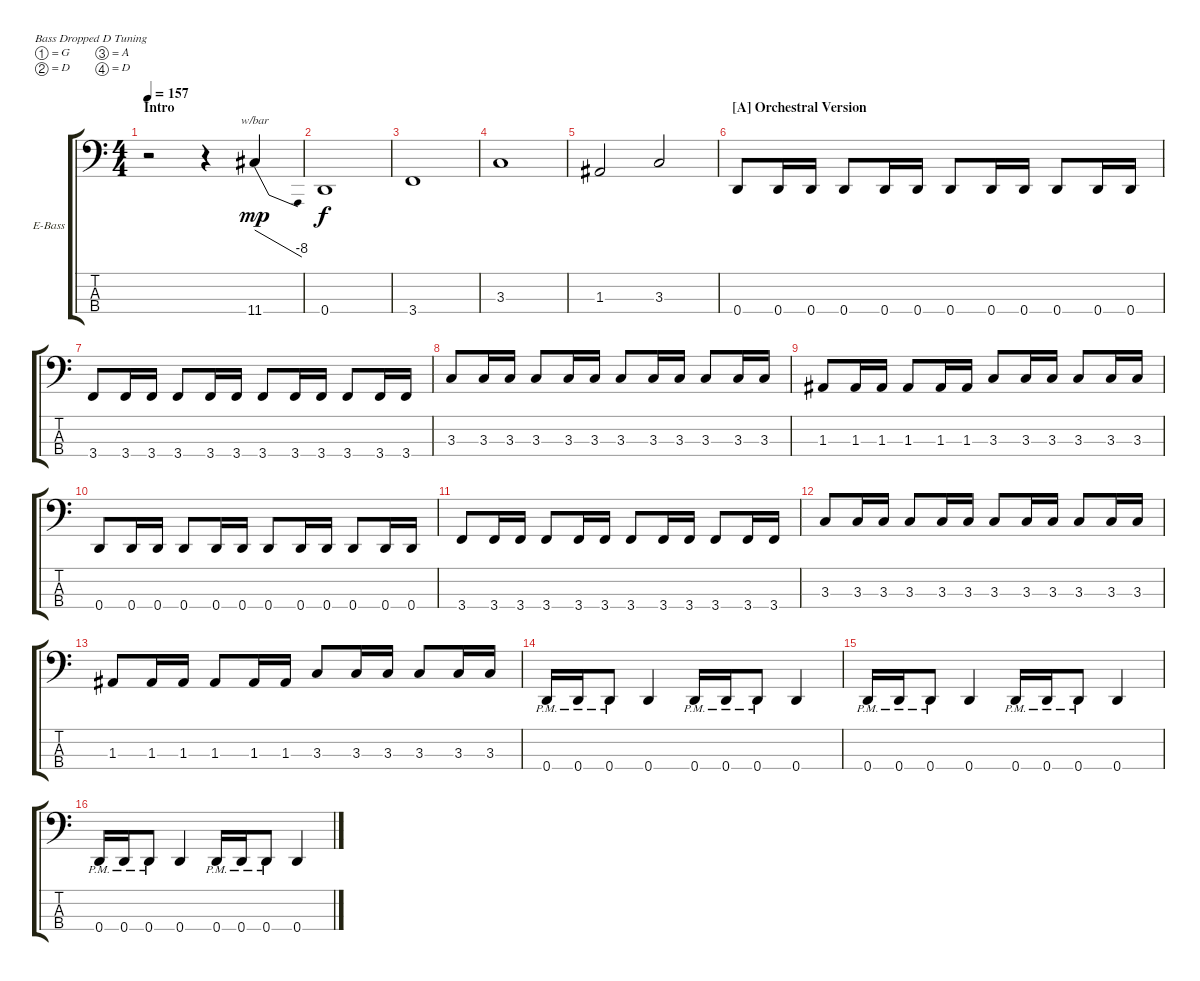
\defaultSystemsLayout 4
\bracketExtendMode groupsimilarinstruments
\firstSystemTrackNameOrientation horizontal
\otherSystemsTrackNameOrientation horizontal
\track ("Bass - Gray" "E-Bass") {instrument electricbassfinger}
\staff {score tabs}
\tuning (G2 D2 A1 D1)
\ts (4 4)
\section ("" "Intro")
\tempo 157
\clef f4
\ks c
r.2{dy mp instrument electricbassfinger} r.4 11.4.4{tbe (dive default 0 0 59.4 -32)} |
0.4.1{dy f} |
3.4.1 |
3.3.1 |
1.3.2 3.3.2 |
\section ("A" "Orchestral Version")
0.4.8 0.4.16 0.4.16 0.4.8 0.4.16 0.4.16 0.4.8 0.4.16 0.4.16 0.4.8 0.4.16 0.4.16 |
3.4.8 3.4.16 3.4.16 3.4.8 3.4.16 3.4.16 3.4.8 3.4.16 3.4.16 3.4.8 3.4.16 3.4.16 |
3.3.8 3.3.16 3.3.16 3.3.8 3.3.16 3.3.16 3.3.8 3.3.16 3.3.16 3.3.8 3.3.16 3.3.16 |
1.3.8 1.3.16 1.3.16 1.3.8 1.3.16 1.3.16 3.3.8 3.3.16 3.3.16 3.3.8 3.3.16 3.3.16 |
0.4.8 0.4.16 0.4.16 0.4.8 0.4.16 0.4.16 0.4.8 0.4.16 0.4.16 0.4.8 0.4.16 0.4.16 |
3.4.8 3.4.16 3.4.16 3.4.8 3.4.16 3.4.16 3.4.8 3.4.16 3.4.16 3.4.8 3.4.16 3.4.16 |
3.3.8 3.3.16 3.3.16 3.3.8 3.3.16 3.3.16 3.3.8 3.3.16 3.3.16 3.3.8 3.3.16 3.3.16 |
1.3.8 1.3.16 1.3.16 1.3.8 1.3.16 1.3.16 3.3.8 3.3.16 3.3.16 3.3.8 3.3.16 3.3.16 |
0.4{pm}.16 0.4{pm}.16 0.4{pm}.8 0.4.4 0.4{pm}.16 0.4{pm}.16 0.4{pm}.8 0.4.4 |
0.4{pm}.16 0.4{pm}.16 0.4{pm}.8 0.4.4 0.4{pm}.16 0.4{pm}.16 0.4{pm}.8 0.4.4 |
0.4{pm}.16 0.4{pm}.16 0.4{pm}.8 0.4.4 0.4{pm}.16 0.4{pm}.16 0.4{pm}.8 0.4.4
